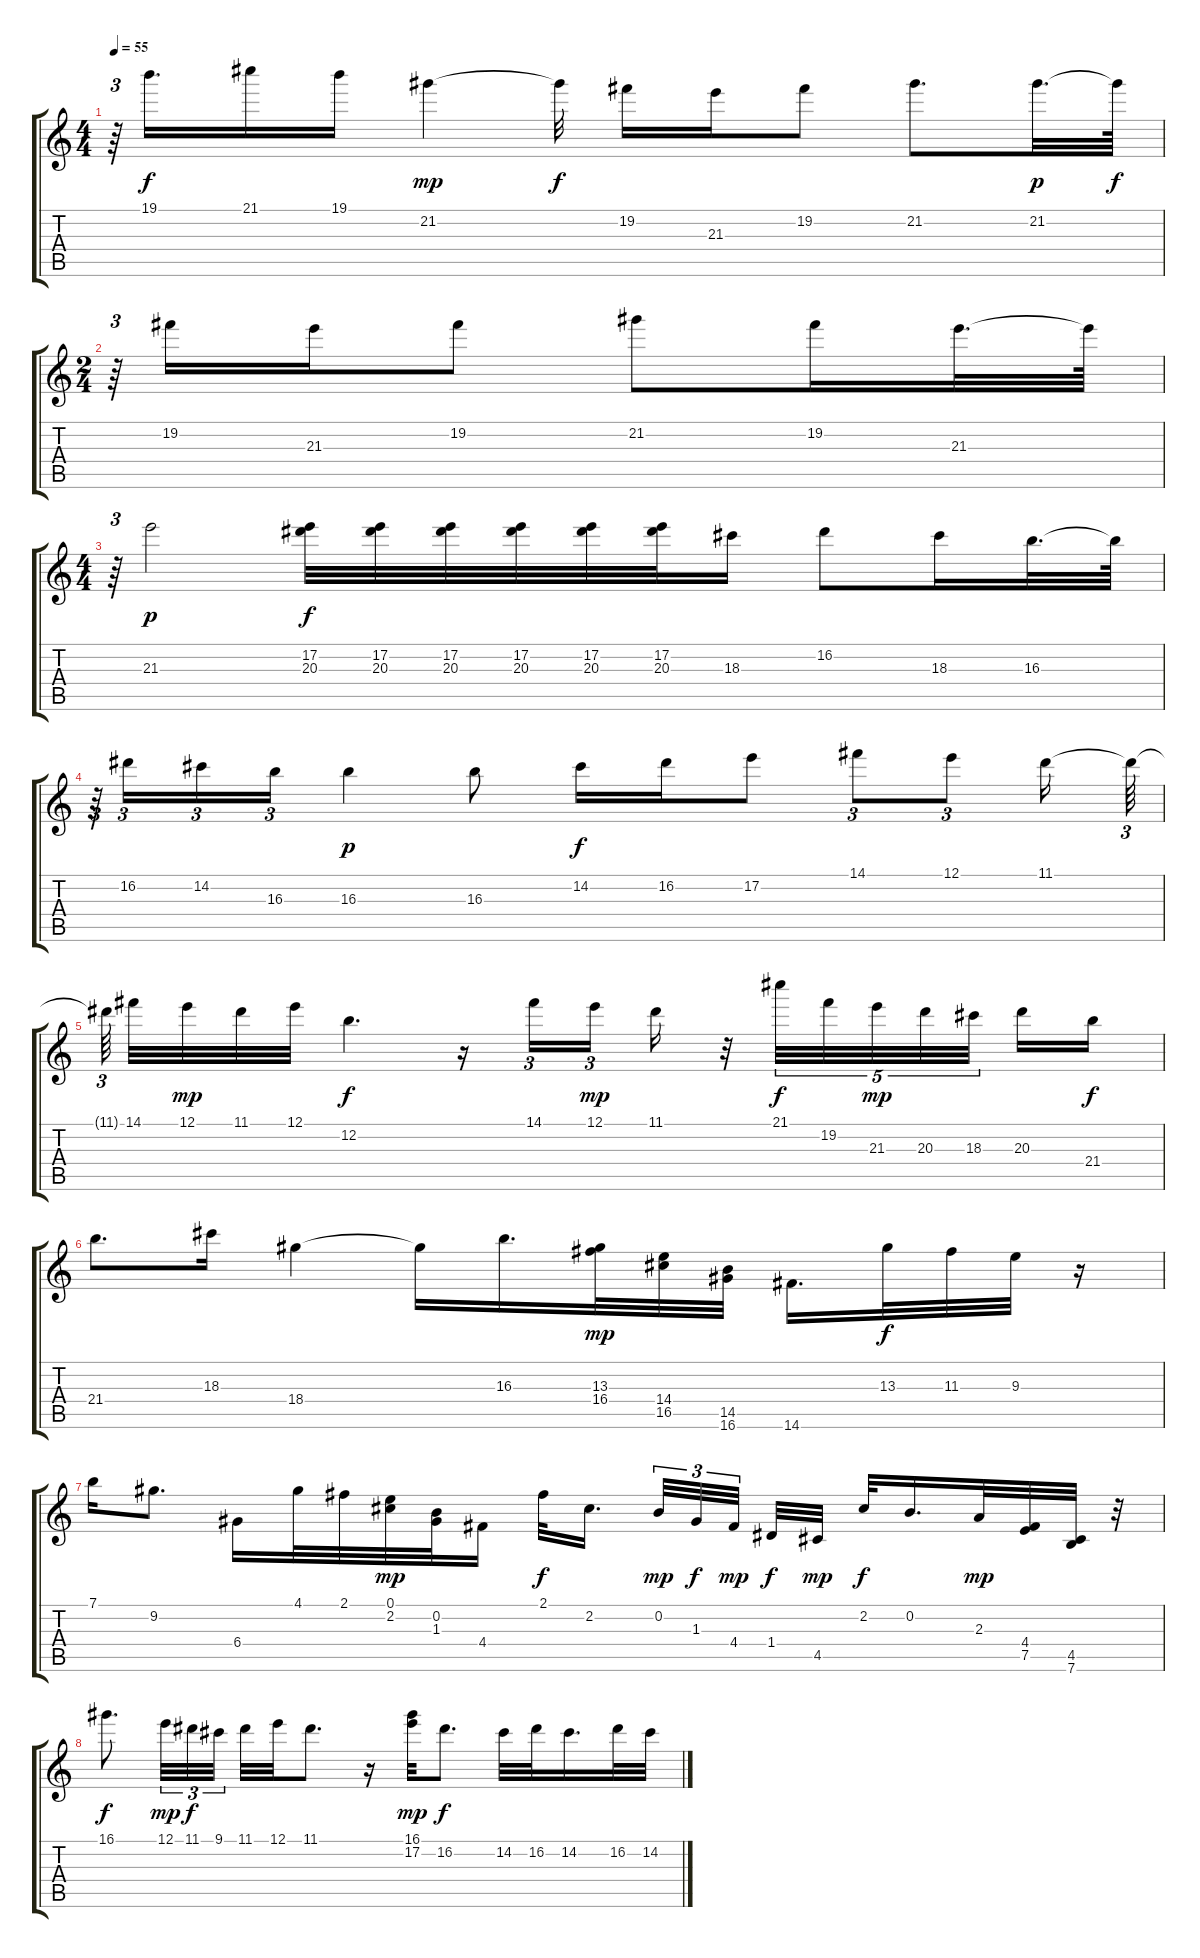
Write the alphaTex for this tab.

\track "" {instrument distortionguitar}
\staff {score tabs}
\tuning (E4 B3 G3 D3 A2 E2) {hide}
\ts (4 4)
\tempo 55
\clef g2
\ks c
r.64{tu (3 2) dy f} 19.1.16{d} 21.1.16 19.1.16 21.2.4{dy mp} 21.2{t}.32{dy f} 19.2.16 21.3.16 19.2.8 21.2.8{d} 21.2.32{d dy p} 21.2{t}.64{dy f} |
\ts (2 4)
r.64{tu (3 2)} 19.2.16 21.3.16 19.2.8 21.2.8 19.2.16 21.3.32{d} 21.3{t}.64 |
\ts (4 4)
r.64{tu (3 2)} 21.3.2{dy p} (17.2 20.3).32{dy f} (17.2 20.3).32 (17.2 20.3).32 (17.2 20.3).32 (17.2 20.3).32 (17.2 20.3).32 18.3.16 16.2.8 18.3.16 16.3.32{d} 16.3{t}.64 |
r.64{tu (3 2)} 16.2.16{tu (3 2)} 14.2.16{tu (3 2)} 16.3.16{tu (3 2)} 16.3.4{dy p} 16.3.8 14.2.16{dy f} 16.2.16 17.2.8 14.1.8{tu (3 2)} 12.1.8{tu (3 2)} 11.1.16 11.1{t}.64{tu (3 2)} |
11.1{t}.64{tu (3 2) beam splitsecondary} 14.1.32 12.1.32{dy mp} 11.1.32 12.1.32 12.2.4{d dy f} r.16 14.1.16{tu (3 2)} 12.1.16{tu (3 2) dy mp beam splitsecondary} 11.1.16 r.32 21.1.32{tu (5 4) dy f} 19.2.32{tu (5 4)} 21.3.32{tu (5 4) dy mp} 20.3.32{tu (5 4)} 18.3.32{tu (5 4) beam splitsecondary} 20.3.16 21.4.16{dy f} |
21.4.8{d} 18.3.16 18.4.4 18.4{t}.16 16.3.16{d} (13.3 16.4).32{dy mp} (14.4 16.5).32 (14.5 16.6).32 14.6.16{d} 13.3.32{dy f} 11.3.32 9.3.32 r.16 |
7.1.16 9.2.8{d} 6.4.16 4.1.32 2.1.32 (0.1 2.2).32{dy mp} (0.2 1.3).32 4.4.16 2.1.32{dy f} 2.2.16{d beam splitsecondary} 0.2.32{tu (3 2) dy mp} 1.3.32{tu (3 2) dy f} 4.4.32{tu (3 2) dy mp beam splitsecondary} 1.4.32{dy f} 4.5.32{dy mp} 2.2.32{dy f} 0.2.16{d} 2.3.32{dy mp} (4.4 7.5).32 (4.5 7.6).32 r.32 |
16.1.8{d dy f} 12.1.32{tu (3 2) dy mp} 11.1.32{tu (3 2) dy f} 9.1.32{tu (3 2)} 11.1.32 12.1.32 11.1.8{d} r.16 (16.1 17.2).32{dy mp} 16.2.8{d dy f} 14.2.32 16.2.32 14.2.16{d} 16.2.32 14.2.32
